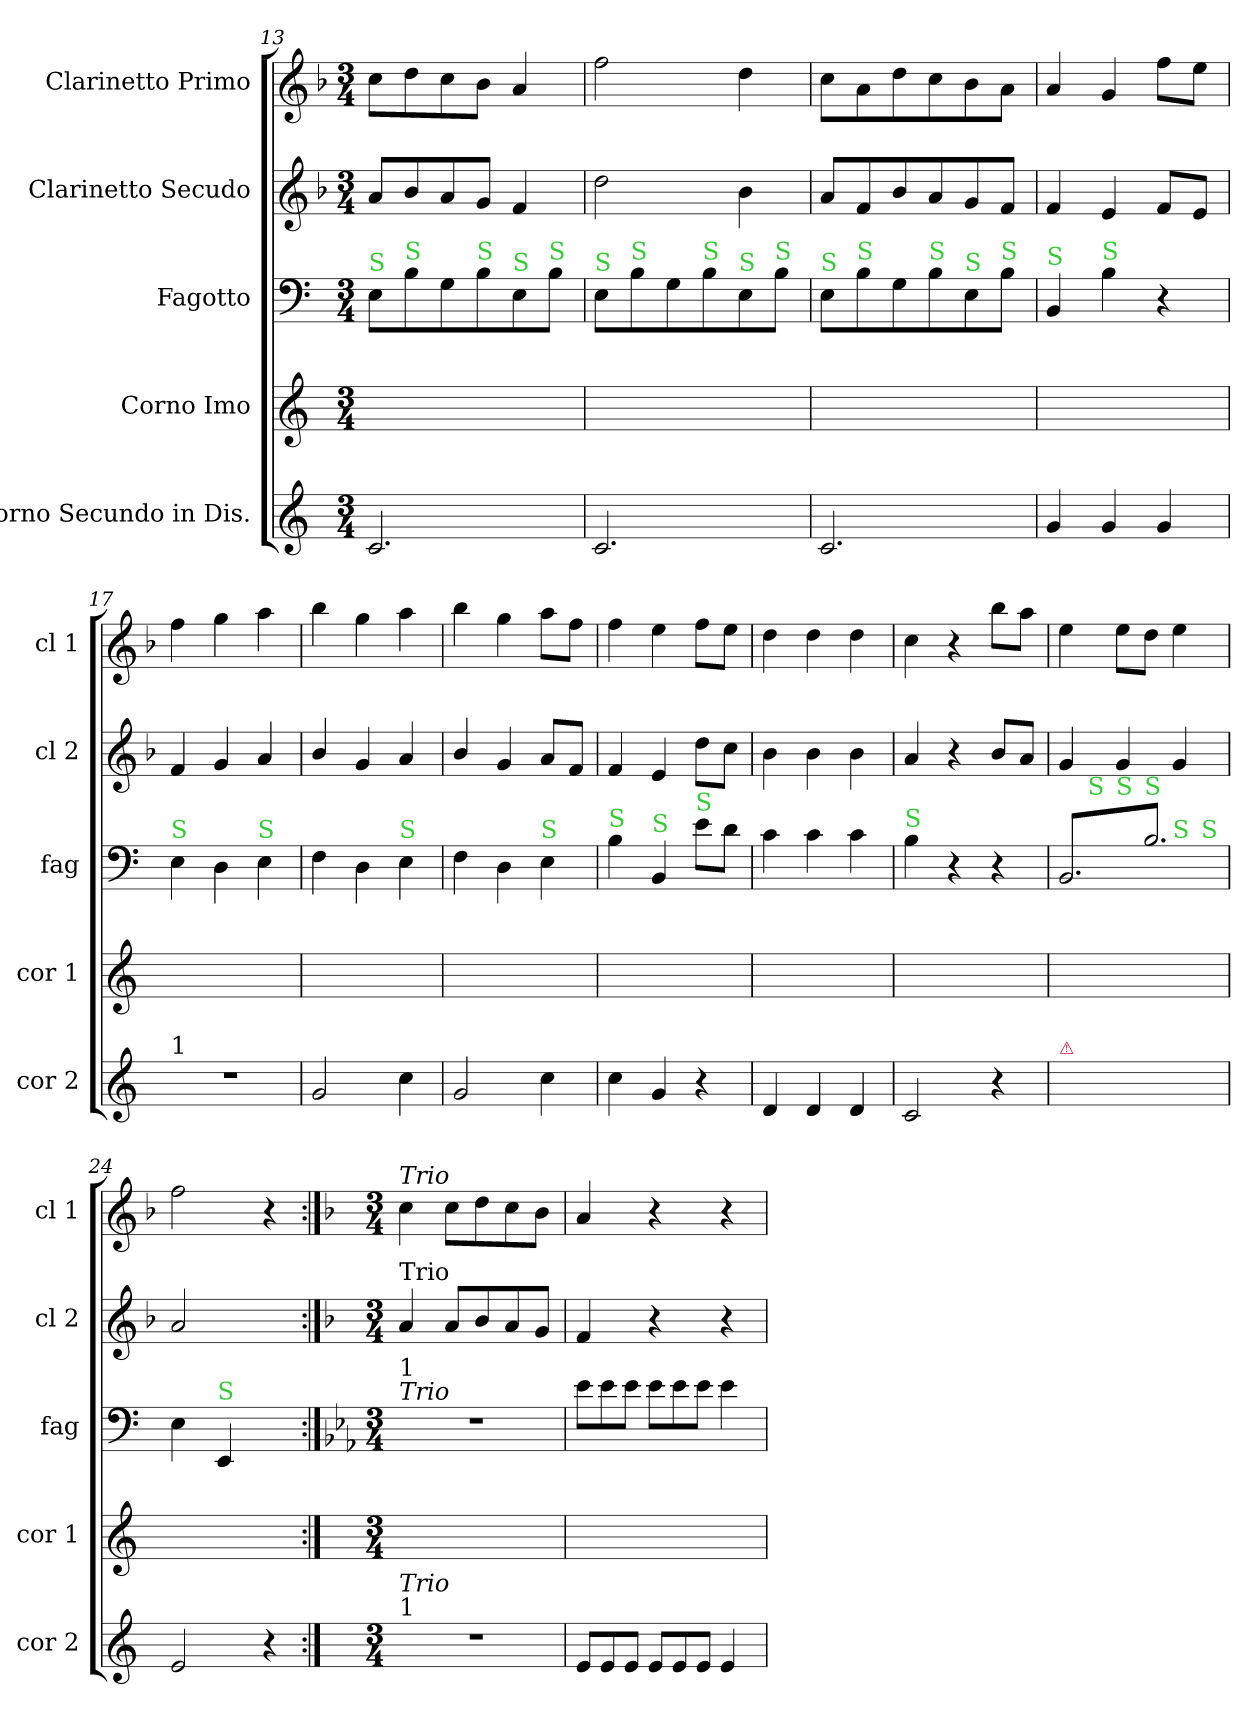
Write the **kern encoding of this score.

**kern	**kern	**kern	**kern	**kern
*part5	*part4	*part3	*part2	*part1
*staff5	*staff4	*staff3	*staff2	*staff1
*I"Corno Secundo in Dis.	*I"Corno Imo	*I"Fagotto	*I"Clarinetto Secudo	*I"Clarinetto Primo
*I'cor 2	*I'cor 1	*I'fag	*I'cl 2	*I'cl 1
*clefG2	*clefG2	*clefF4	*clefG2	*clefG2
*ITrd5c9	*ITrd5c9	*	*ITrd1c2	*ITrd1c2
*k[b-e-a-]	*k[b-e-a-]	*k[]	*k[b-e-a-]	*k[b-e-a-]
*M3/4	*M3/4	*M3/4	*M3/4	*M3/4
=13	=13	=13	=13	=13
!	!	!LO:TX:a:color=limegreen:t=S	!	!
2.E-/	2.ryy	8E\L	8g/L	8b-\L
!	!	!LO:TX:a:color=limegreen:t=S	!	!
.	.	8B\	8a-/	8cc\
.	.	8G\	8g/	8b-\
!	!	!LO:TX:a:color=limegreen:t=S	!	!
.	.	8B\	8f/J	8a-\J
!	!	!LO:TX:a:color=limegreen:t=S	!	!
.	.	8E\	4e-/	4g/
!	!	!LO:TX:a:color=limegreen:t=S	!	!
.	.	8B\J	.	.
=14	=14	=14	=14	=14
!	!	!LO:TX:a:color=limegreen:t=S	!	!
2.E-/	2.ryy	8E\L	2cc\	2ee-\
!	!	!LO:TX:a:color=limegreen:t=S	!	!
.	.	8B\	.	.
.	.	8G\	.	.
!	!	!LO:TX:a:color=limegreen:t=S	!	!
.	.	8B\	.	.
!	!	!LO:TX:a:color=limegreen:t=S	!	!
.	.	8E\	4a-\	4cc\
!	!	!LO:TX:a:color=limegreen:t=S	!	!
.	.	8B\J	.	.
=15	=15	=15	=15	=15
!	!	!LO:TX:a:color=limegreen:t=S	!	!
2.E-/	2.ryy	8E\L	8g/L	8b-\L
!	!	!LO:TX:a:color=limegreen:t=S	!	!
.	.	8B\	8e-/	8g\
.	.	8G\	8a-/	8cc\
!	!	!LO:TX:a:color=limegreen:t=S	!	!
.	.	8B\	8g/	8b-\
!	!	!LO:TX:a:color=limegreen:t=S	!	!
.	.	8E\	8f/	8a-\
!	!	!LO:TX:a:color=limegreen:t=S	!	!
.	.	8B\J	8e-/J	8g\J
=16	=16	=16	=16	=16
!	!	!LO:TX:a:color=limegreen:t=S	!	!
4B-/	2.ryy	4BB/	4e-/	4g/
!	!	!LO:TX:a:color=limegreen:t=S	!	!
4B-/	.	4B\	4d/	4f/
4B-/	.	4r	8e-/L	8ee-\L
.	.	.	8d/J	8dd\J
=17	=17	=17	=17	=17
!	!	!LO:TX:a:color=limegreen:t=S	!	!
!LO:TX:a:t=1	!	!	!	!
2.r	2.ryy	4E\	4e-/	4ee-\
.	.	4D\	4f/	4ff\
!	!	!LO:TX:a:color=limegreen:t=S	!	!
.	.	4E\	4g/	4gg\
=18	=18	=18	=18	=18
2B-/	2.ryy	4F\	4a-/	4aa-\
.	.	4D\	4f/	4ff\
!	!	!LO:TX:a:color=limegreen:t=S	!	!
4e-\	.	4E\	4g/	4gg\
=19	=19	=19	=19	=19
2B-/	2.ryy	4F\	4a-/	4aa-\
.	.	4D\	4f/	4ff\
!	!	!LO:TX:a:color=limegreen:t=S	!	!
4e-\	.	4E\	8g/L	8gg\L
.	.	.	8e-/J	8ee-\J
=20	=20	=20	=20	=20
!	!	!LO:TX:a:color=limegreen:t=S	!	!
4e-\	2.ryy	4B\	4e-/	4ee-\
!	!	!LO:TX:a:color=limegreen:t=S	!	!
4B-/	.	4BB/	4d/	4dd\
!	!	!LO:TX:a:color=limegreen:t=S	!	!
4r	.	8e\L	8cc\L	8ee-\L
.	.	8d\J	8b-\J	8dd\J
=21	=21	=21	=21	=21
4F/	2.ryy	4c\	4a-\	4cc\
4F/	.	4c\	4a-\	4cc\
4F/	.	4c\	4a-\	4cc\
=22	=22	=22	=22	=22
!	!	!LO:TX:a:color=limegreen:t=S	!	!
2E-/	2.ryy	4B\	4g/	4b-\
.	.	4r	4r	4r
4r	.	4r	8a-/L	8aa-\L
.	.	.	8g/J	8gg\J
=23	=23	=23	=23	=23
!	!	!LO:TX:a:color=limegreen:t=S	!	!
!	!	!LO:TX:a:color=crimson:t=⚠	!	!
!LO:TX:a:color=crimson:t=⚠	!	!	!	!
*	*	*^	*	*
*	*	*	*^	*	*
*	*	*	*	*^	*	*
*	*	*tremolo	*	*	*	*	*
2.ryy	2.ryy	8BB/L	8ryy	4ryy	2ryy	4f/	4dd\
!	!	!	!LO:TX:a:color=limegreen:t=S	!	!	!	!
.	.	8B/	2ryy	.	.	.	.
!	!	!	!	!LO:TX:a:color=limegreen:t=S	!	!	!
.	.	8BB/	.	2ryy	.	4f/	8dd\L
!	!	!LO:TX:a:color=limegreen:t=S	!	!	!	!	!
.	.	8B/	.	.	.	.	8cc\J
!	!	!	!	!	!LO:TX:a:color=limegreen:t=S	!	!
.	.	8BB/	.	.	4ryy	4f/	4dd\
!	!	!	!LO:TX:a:color=limegreen:t=S	!	!	!	!
.	.	8B/J	8ryy	.	.	.	.
*	*	*Xtremolo	*	*	*	*	*
=24	=24	=24	=24	=24	=24	=24	=24
!	!	!LO:TX:a:color=limegreen:t=S	!	!	!	!	!
*	*	*v	*v	*v	*v	*	*
2G/	2.ryy	4E\	2g/	2ee-\
.	.	.	.	.
!	!	!LO:TX:a:color=limegreen:t=S	!	!
.	.	4EE/	.	.
4r	.	4ryy	4ryy	4r
=25:|!	=25:|!	=25:|!	=25:|!	=25:|!
*k[b-e-a-]	*k[b-e-a-]	*k[b-e-a-]	*k[b-e-a-]	*k[b-e-a-]
*M3/4	*M3/4	*M3/4	*M3/4	*M3/4
!	!	!	!	!LO:TX:a:i:t=Trio
!	!	!	!LO:TX:a:t=Trio	!
!	!	!LO:TX:a:i:t=Trio	!	!
!	!	!LO:TX:a:t=1	!	!
!LO:TX:a:t=1	!	!	!	!
!LO:TX:a:i:t=Trio	!	!	!	!
2.r	2.ryy	2.r	4g/	4b-\
.	.	.	8g/L	8b-\L
.	.	.	8a-/	8cc\
.	.	.	8g/	8b-\
.	.	.	8f/J	8a-\J
=26	=26	=26	=26	=26
*Xtuplet	*	*Xtuplet	*	*
12G/L	2.ryy	12e-\L	4e-/	4g/
12G/	.	12e-\	.	.
12G/J	.	12e-\J	.	.
12G/L	.	12e-\L	4r	4r
12G/	.	12e-\	.	.
12G/J	.	12e-\J	.	.
4G/	.	4e-\	4r	4r
=	=	=	=	=
*-	*-	*-	*-	*-
